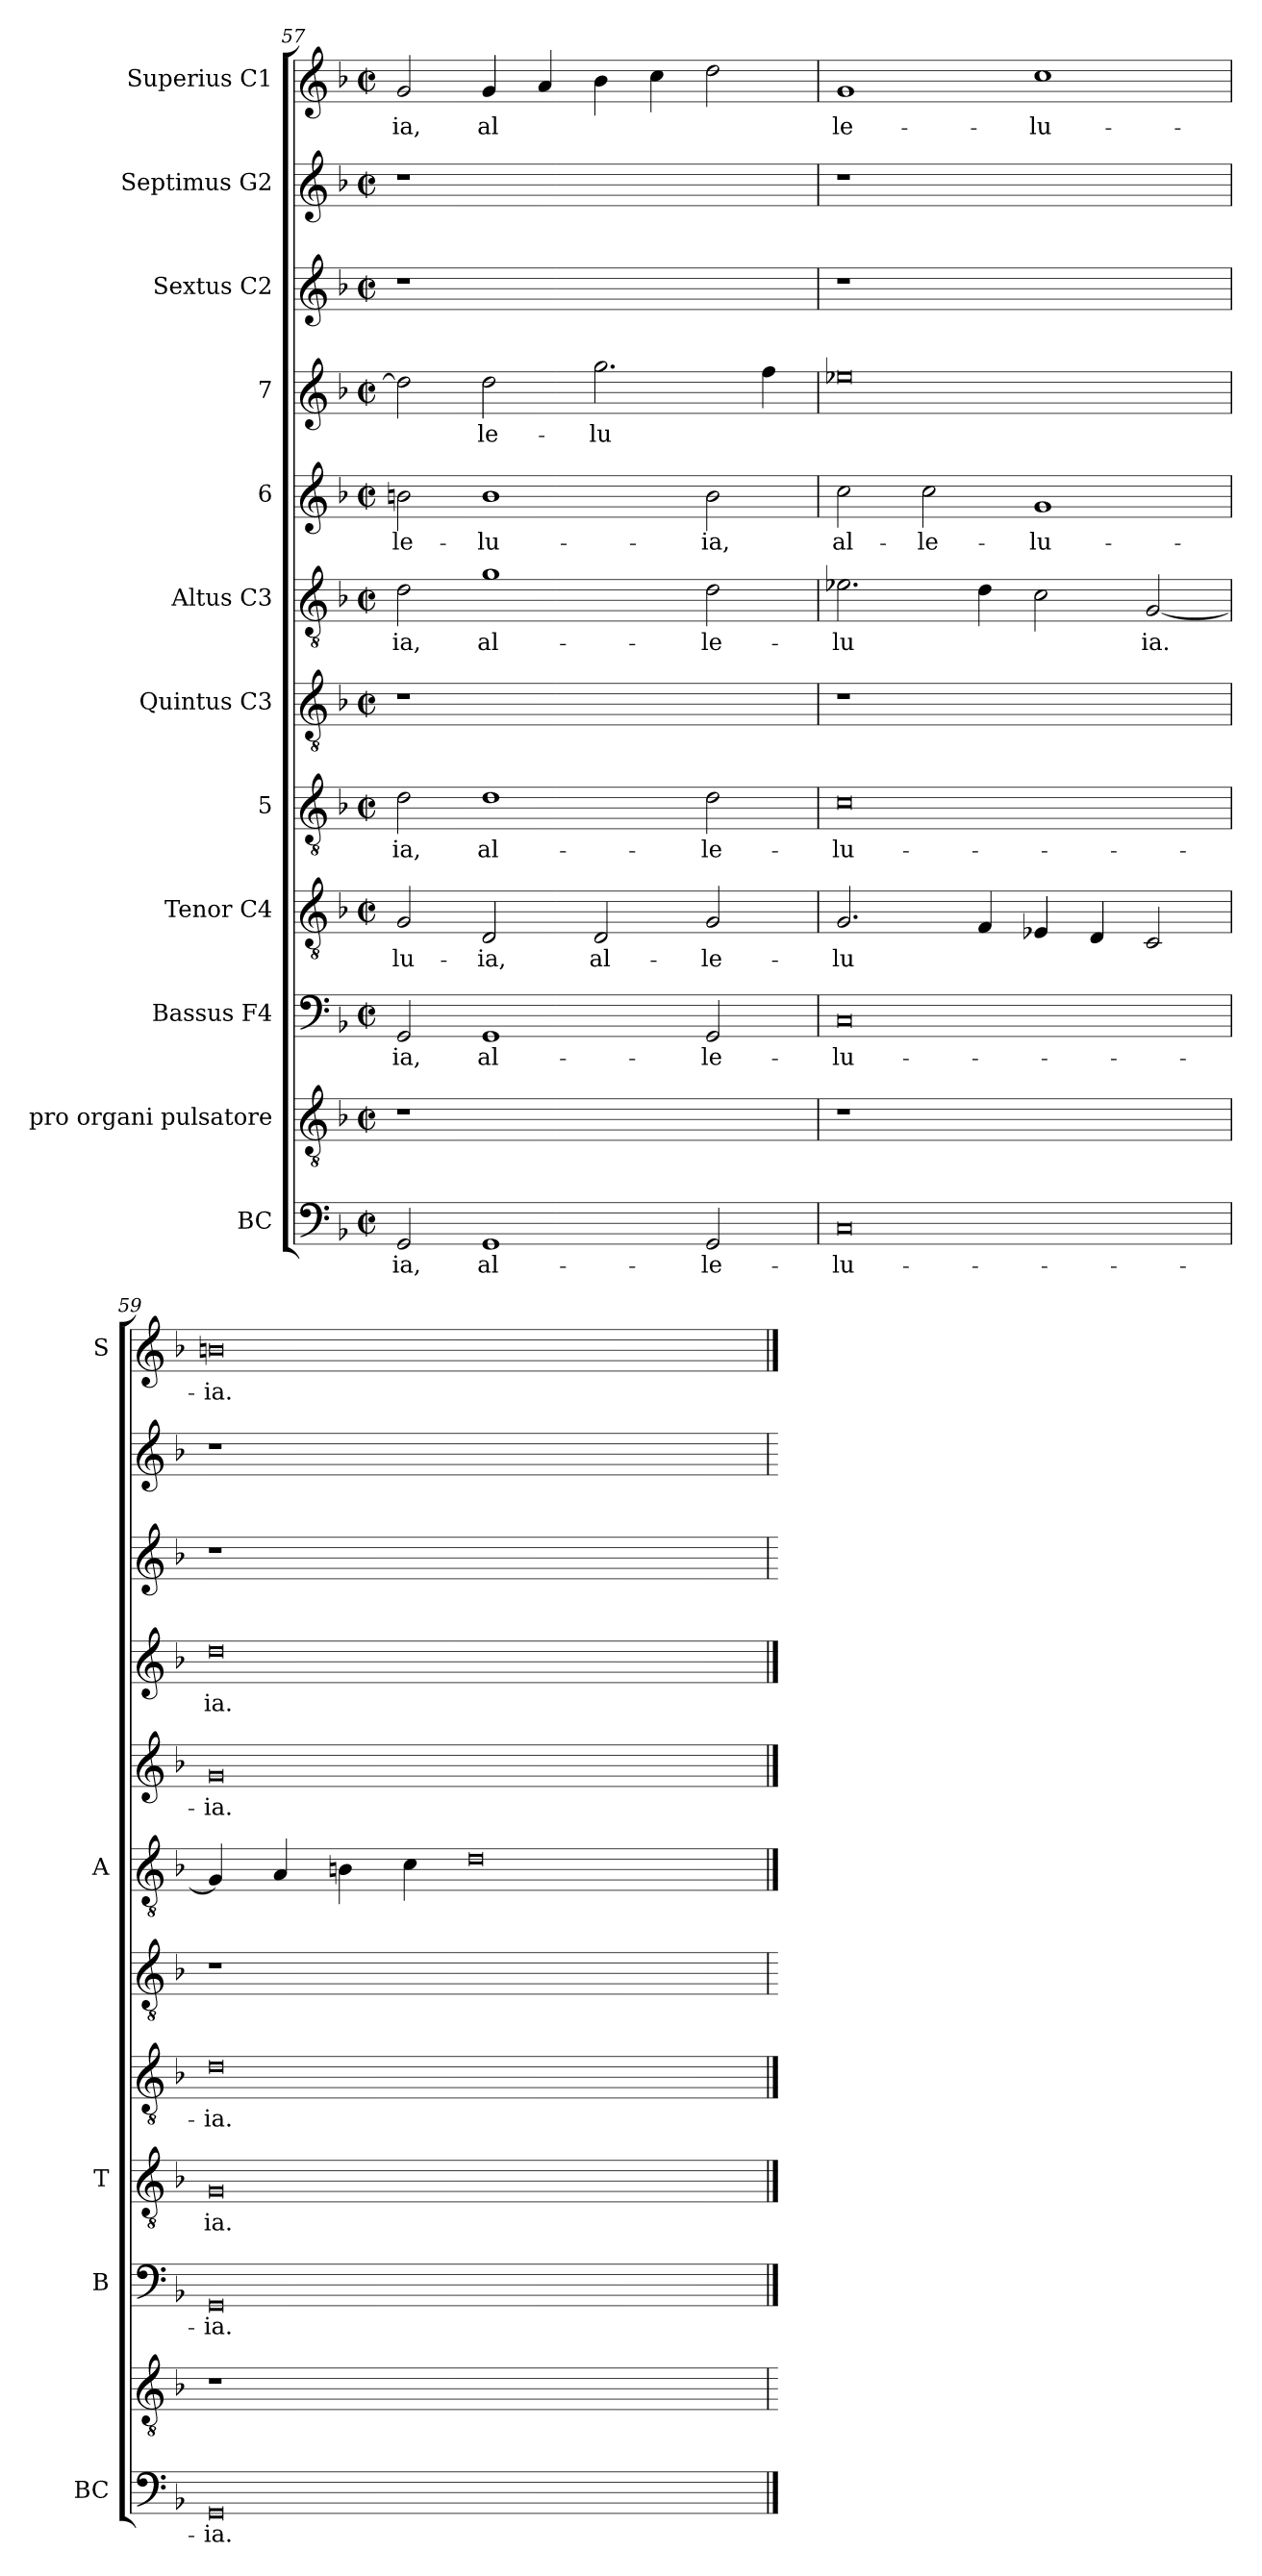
**kern	**text	**kern	**kern	**text	**kern	**text	**kern	**text	**kern	**kern	**text	**kern	**text	**kern	**text	**kern	**kern	**kern	**text
*part12	*part12	*part11	*part10	*part10	*part9	*part9	*part8	*part8	*part7	*part6	*part6	*part5	*part5	*part4	*part4	*part3	*part2	*part1	*part1
*staff12	*staff12	*staff11	*staff10	*staff10	*staff9	*staff9	*staff8	*staff8	*staff7	*staff6	*staff6	*staff5	*staff5	*staff4	*staff4	*staff3	*staff2	*staff1	*staff1
*I"BC	*	*I"pro organi  pulsatore	*I"Bassus  F4	*	*I"Tenor  C4	*	*I"5	*	*I"Quintus  C3	*I"Altus  C3	*	*I"6	*	*I"7	*	*I"Sextus  C2	*I"Septimus  G2	*I"Superius  C1	*
*I'BC	*	*	*I'B	*	*I'T	*	*	*	*	*I'A	*	*	*	*	*	*	*	*I'S	*
*clefF4	*	*clefGv2	*clefF4	*	*clefGv2	*	*clefGv2	*	*clefGv2	*clefGv2	*	*clefG2	*	*clefG2	*	*clefG2	*clefG2	*clefG2	*
*k[b-]	*	*k[b-]	*k[b-]	*	*k[b-]	*	*k[b-]	*	*k[b-]	*k[b-]	*	*k[b-]	*	*k[b-]	*	*k[b-]	*k[b-]	*k[b-]	*
*F:	*	*F:	*F:	*	*F:	*	*F:	*	*F:	*F:	*	*F:	*	*F:	*	*F:	*F:	*F:	*
*M2/2	*	*M2/2	*M2/2	*	*M2/2	*	*M2/2	*	*M2/2	*M2/2	*	*M2/2	*	*M2/2	*	*M2/2	*M2/2	*M2/2	*
*met(c|)	*	*met(c|)	*met(c|)	*	*met(c|)	*	*met(c|)	*	*met(c|)	*met(c|)	*	*met(c|)	*	*met(c|)	*	*met(c|)	*met(c|)	*met(c|)	*
=57	=57	=57	=57	=57	=57	=57	=57	=57	=57	=57	=57	=57	=57	=57	=57	=57	=57	=57	=57
!	!LO:LY:a:cj	!	!	!LO:LY:b:cj	!	!LO:LY:b:cj	!	!LO:LY:b:cj	!	!	!LO:LY:b:cj	!	!LO:LY:b:cj	!	!LO:LY:b:cj	!	!	!	!LO:LY:b:cj
2GG</	-ia,	1r	2GG/	-ia,	2G/	-lu-	2d\	-ia,	1r	2d\	-ia,	2bn\	-le-	2dd\]	--	1r	1r	2g/	-ia,
!	!LO:LY:a:cj	!	!	!LO:LY:b:cj	!	!LO:LY:b:cj	!	!LO:LY:b:cj	!	!	!LO:LY:b:cj	!	!LO:LY:b:cj	!	!LO:LY:b:cj	!	!	!	!LO:LY:b:cj
1GG	al-	.	1GG	al-	2D/	-ia,	1d	al-	.	1g	al-	1b	-lu-	2dd\	-le-	.	.	4g/	al-
!	!	!	!	!	!	!	!	!	!	!	!	!	!	!	!	!	!	!	!LO:LY:b:cj
.	.	.	.	.	.	.	.	.	.	.	.	.	.	.	.	.	.	4a/	--
!	!	!	!	!	!	!LO:LY:b:cj	!	!	!	!	!	!	!	!	!LO:LY:b:cj	!	!	!	!LO:LY:b:cj
.	.	1ryy	.	.	2D/	al-	.	.	1ryy	.	.	.	.	2.gg\	-lu-	1ryy	1ryy	4b-\	--
!	!	!	!	!	!	!	!	!	!	!	!	!	!	!	!	!	!	!	!LO:LY:b:cj
.	.	.	.	.	.	.	.	.	.	.	.	.	.	.	.	.	.	4cc\	--
!	!LO:LY:a:cj	!	!	!LO:LY:b:cj	!	!LO:LY:b:cj	!	!LO:LY:b:cj	!	!	!LO:LY:b:cj	!	!LO:LY:b:cj	!	!	!	!	!	!LO:LY:b:cj
2GG/	-le-	.	2GG/	-le-	2G/	-le-	2d\	-le-	.	2d\	-le-	2b\	-ia,	.	.	.	.	2dd\	--
!	!	!	!	!	!	!	!	!	!	!	!	!	!	!	!LO:LY:b:cj	!	!	!	!
.	.	.	.	.	.	.	.	.	.	.	.	.	.	4ff\	--	.	.	.	.
=58	=58	=58	=58	=58	=58	=58	=58	=58	=58	=58	=58	=58	=58	=58	=58	=58	=58	=58	=58
!	!LO:LY:a:cj	!	!	!LO:LY:b:cj	!	!LO:LY:b:cj	!	!LO:LY:b:cj	!	!	!LO:LY:b:cj	!	!LO:LY:b:cj	!	!LO:LY:b:cj	!	!	!	!LO:LY:b:cj
0C	-lu-	1r	0C	-lu-	2.G/	-lu-	0c	-lu-	1r	2.e-X\	-lu-	2cc\	al-	0ee-X	--	1r	1r	1g	-le-
!	!	!	!	!	!	!	!	!	!	!	!	!	!LO:LY:b:cj	!	!	!	!	!	!
.	.	.	.	.	.	.	.	.	.	.	.	2cc\	-le-	.	.	.	.	.	.
!	!	!	!	!	!	!LO:LY:b:cj	!	!	!	!	!LO:LY:b:cj	!	!	!	!	!	!	!	!
.	.	.	.	.	4F/	--	.	.	.	4d\	--	.	.	.	.	.	.	.	.
!	!	!	!	!	!	!LO:LY:b:cj	!	!	!	!	!LO:LY:b:cj	!	!LO:LY:b:cj	!	!	!	!	!	!LO:LY:b:cj
.	.	1ryy	.	.	4E-X/	--	.	.	1ryy	2c\	--	1g	-lu-	.	.	1ryy	1ryy	1cc	-lu-
!	!	!	!	!	!	!LO:LY:b:cj	!	!	!	!	!	!	!	!	!	!	!	!	!
.	.	.	.	.	4D/	--	.	.	.	.	.	.	.	.	.	.	.	.	.
!	!	!	!	!	!	!LO:LY:b:cj	!	!	!	!	!LO:LY:b:cj	!	!	!	!	!	!	!	!
.	.	.	.	.	2C/	--	.	.	.	[<2G/	-ia.	.	.	.	.	.	.	.	.
=59	=59	=59	=59	=59	=59	=59	=59	=59	=59	=59	=59	=59	=59	=59	=59	=59	=59	=59	=59
!	!LO:LY:a:cj	!	!	!LO:LY:b:cj	!	!LO:LY:b:cj	!	!LO:LY:b:cj	!	!	!LO:LY:b:cj	!	!LO:LY:b:cj	!	!LO:LY:b:cj	!	!	!	!LO:LY:b:cj
0GG	-ia.	1r	0GG	-ia.	0G	-ia.	0d	-ia.	1r	4G/]	.	0g	-ia.	0dd	-ia.	1r	1r	0bn	-ia.
!	!	!	!	!	!	!	!	!	!	!	!LO:LY:b:cj	!	!	!	!	!	!	!	!
.	.	.	.	.	.	.	.	.	.	4A/	.	.	.	.	.	.	.	.	.
!	!	!	!	!	!	!	!	!	!	!	!LO:LY:b:cj	!	!	!	!	!	!	!	!
.	.	.	.	.	.	.	.	.	.	4Bn\	.	.	.	.	.	.	.	.	.
!	!	!	!	!	!	!	!	!	!	!	!LO:LY:b:cj	!	!	!	!	!	!	!	!
.	.	.	.	.	.	.	.	.	.	4c\	.	.	.	.	.	.	.	.	.
!	!	!	!	!	!	!	!	!	!	!	!LO:LY:b:cj	!	!	!	!	!	!	!	!
.	.	0ryy	.	.	.	.	.	.	0ryy	0d	.	.	.	.	.	0ryy	0ryy	.	.
1ryy	.	.	1ryy	.	1ryy	.	1ryy	.	.	.	.	1ryy	.	1ryy	.	.	.	1ryy	.
==	==	=	==	==	==	==	==	==	=	==	==	==	==	==	==	=	=	==	==
*-	*-	*-	*-	*-	*-	*-	*-	*-	*-	*-	*-	*-	*-	*-	*-	*-	*-	*-	*-
